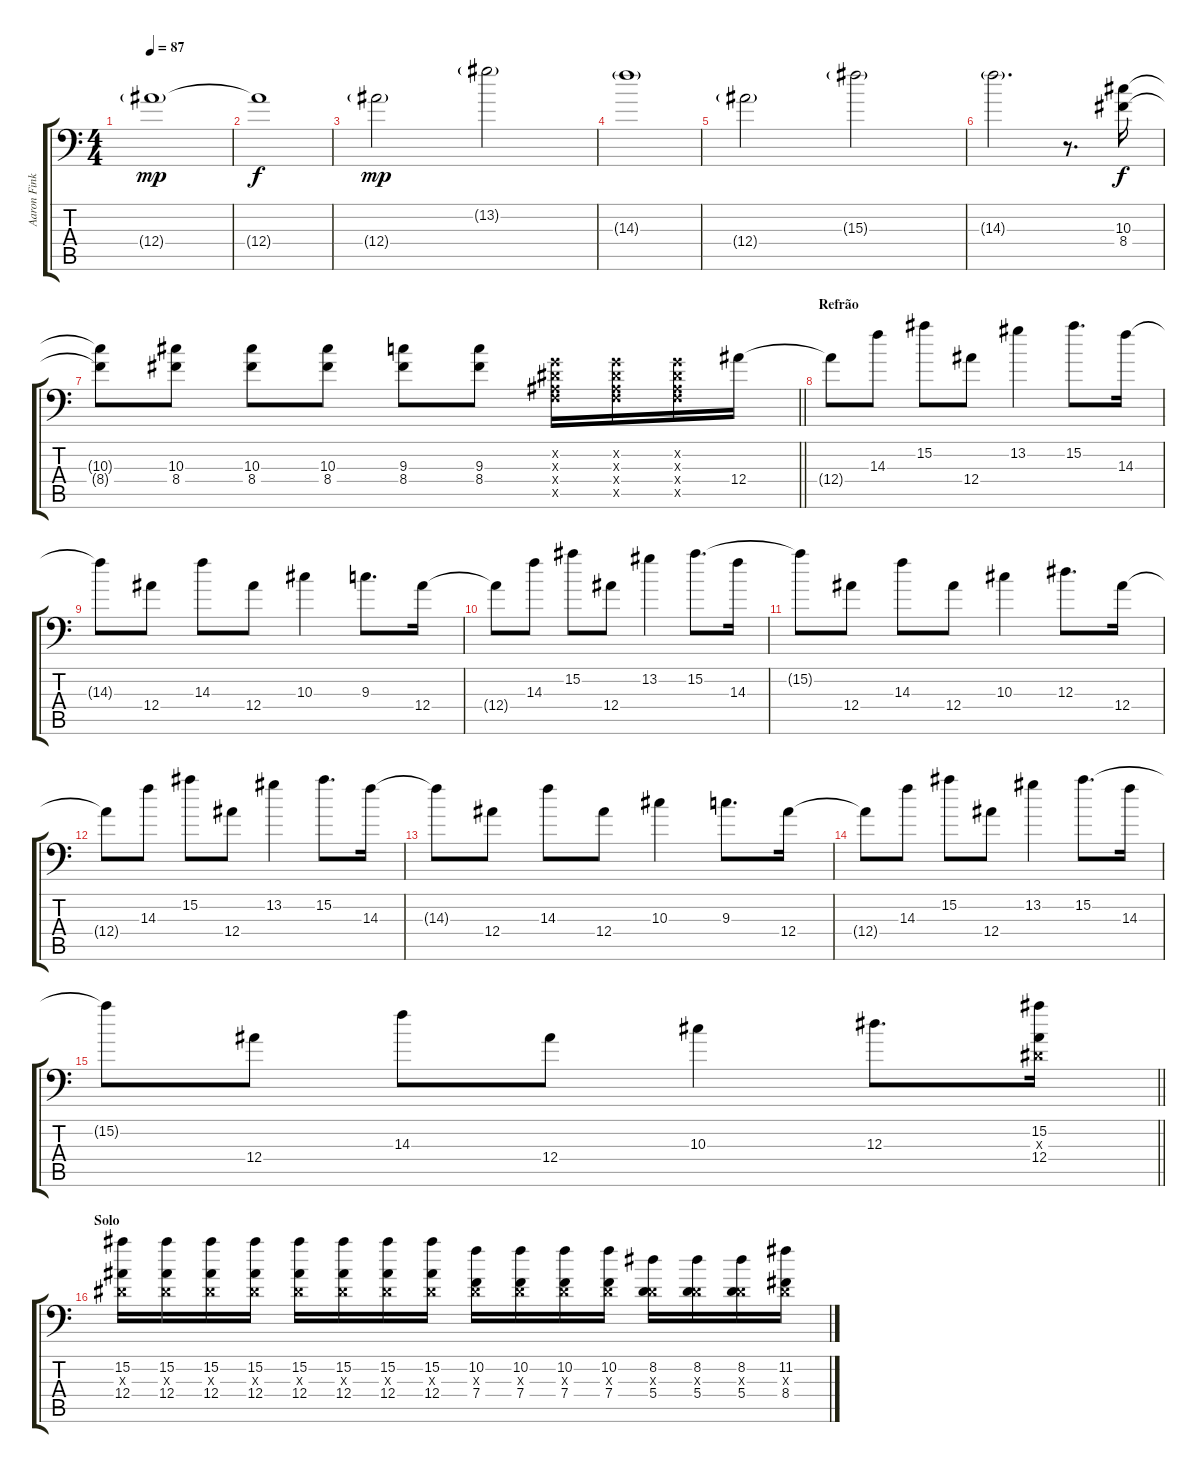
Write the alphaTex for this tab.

\track ("Aaron Fink" "Aaron Fink") {instrument distortionguitar}
\staff {score tabs}
\tuning (C4 G3 Eb3 Bb2 F2 Bb1) {hide}
\ts (4 4)
\tempo 87
\clef f4
\ks c
12.4{g}.1{dy mp} |
12.4{t}.1{dy f} |
12.4{g}.2{dy mp} 13.2{g}.2 |
14.3{g}.1 |
12.4{g}.2 15.3{g}.2 |
14.3{g}.2{d} r.8{d} (10.3 8.4).16{dy f} |
\barLineRight lightlight
(10.3{t} 8.4{t}).8 (10.3 8.4).8 (10.3 8.4).8 (10.3 8.4).8 (9.3 8.4).8 (9.3 8.4).8 (0.2{x} 0.3{x} 0.4{x} 0.5{x}).16 (0.2{x} 0.3{x} 0.4{x} 0.5{x}).16 (0.2{x} 0.3{x} 0.4{x} 0.5{x}).16 12.4.16 |
\section ("" "Refrão")
12.4{t}.8 14.3.8 15.2.8 12.4.8 13.2.4 15.2.8{d} 14.3.16 |
14.3{t}.8 12.4.8 14.3.8 12.4.8 10.3.4 9.3.8{d} 12.4.16 |
12.4{t}.8 14.3.8 15.2.8 12.4.8 13.2.4 15.2.8{d} 14.3.16 |
15.2{t}.8 12.4.8 14.3.8 12.4.8 10.3.4 12.3.8{d} 12.4.16 |
12.4{t}.8 14.3.8 15.2.8 12.4.8 13.2.4 15.2.8{d} 14.3.16 |
14.3{t}.8 12.4.8 14.3.8 12.4.8 10.3.4 9.3.8{d} 12.4.16 |
12.4{t}.8 14.3.8 15.2.8 12.4.8 13.2.4 15.2.8{d} 14.3.16 |
\barLineRight lightlight
15.2{t}.8 12.4.8 14.3.8 12.4.8 10.3.4 12.3.8{d} (15.2 0.3{x} 12.4).16 |
\section ("" "Solo")
(15.2 0.3{x} 12.4).16 (15.2 0.3{x} 12.4).16 (15.2 0.3{x} 12.4).16 (15.2 0.3{x} 12.4).16 (15.2 0.3{x} 12.4).16 (15.2 0.3{x} 12.4).16 (15.2 0.3{x} 12.4).16 (15.2 0.3{x} 12.4).16 (10.2 0.3{x} 7.4).16 (10.2 0.3{x} 7.4).16 (10.2 0.3{x} 7.4).16 (10.2 0.3{x} 7.4).16 (8.2 0.3{x} 5.4).16 (8.2 0.3{x} 5.4).16 (8.2 0.3{x} 5.4).16 (11.2 0.3{x} 8.4).16
